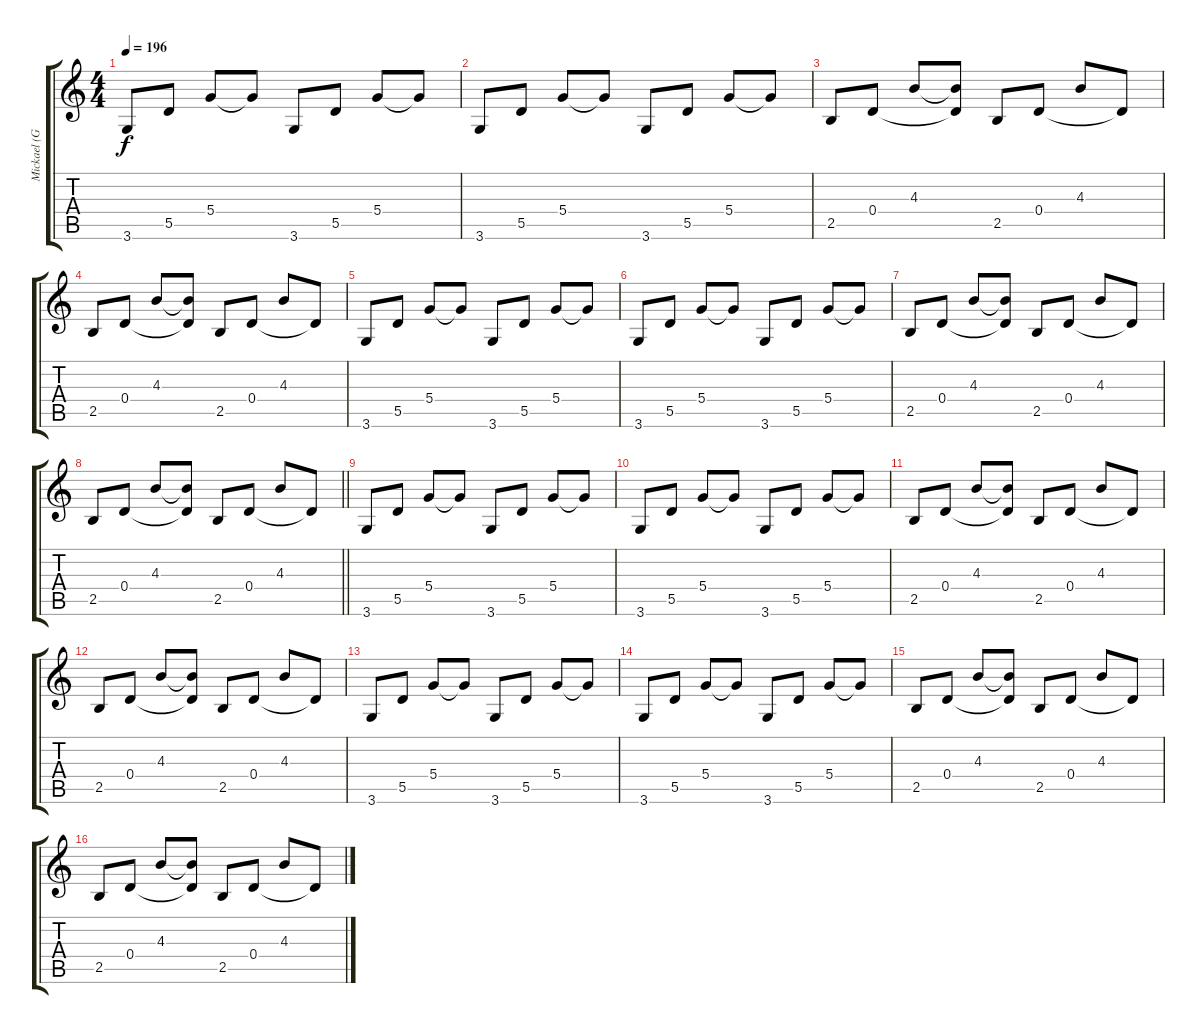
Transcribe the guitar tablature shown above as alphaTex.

\track ("Mickael (Guitar_01)" "Mickael (G") {instrument electricguitarclean}
\staff {score tabs}
\tuning (E4 B3 G3 D3 A2 E2) {hide}
\ts (4 4)
\tempo 196
\clef g2
\ks c
3.6.8{dy f} 5.5.8 5.4.8 5.4{t}.8 3.6.8 5.5.8 5.4.8 5.4{t}.8 |
3.6.8 5.5.8 5.4.8 5.4{t}.8 3.6.8 5.5.8 5.4.8 5.4{t}.8 |
2.5.8 0.4.8 4.3.8 (4.3{t} 0.4{t}).8 2.5.8 0.4.8 4.3.8 0.4{t}.8 |
2.5.8 0.4.8 4.3.8 (4.3{t} 0.4{t}).8 2.5.8 0.4.8 4.3.8 0.4{t}.8 |
3.6.8 5.5.8 5.4.8 5.4{t}.8 3.6.8 5.5.8 5.4.8 5.4{t}.8 |
3.6.8 5.5.8 5.4.8 5.4{t}.8 3.6.8 5.5.8 5.4.8 5.4{t}.8 |
2.5.8 0.4.8 4.3.8 (4.3{t} 0.4{t}).8 2.5.8 0.4.8 4.3.8 0.4{t}.8 |
\barLineRight lightlight
2.5.8 0.4.8 4.3.8 (4.3{t} 0.4{t}).8 2.5.8 0.4.8 4.3.8 0.4{t}.8 |
3.6.8 5.5.8 5.4.8 5.4{t}.8 3.6.8 5.5.8 5.4.8 5.4{t}.8 |
3.6.8 5.5.8 5.4.8 5.4{t}.8 3.6.8 5.5.8 5.4.8 5.4{t}.8 |
2.5.8 0.4.8 4.3.8 (4.3{t} 0.4{t}).8 2.5.8 0.4.8 4.3.8 0.4{t}.8 |
2.5.8 0.4.8 4.3.8 (4.3{t} 0.4{t}).8 2.5.8 0.4.8 4.3.8 0.4{t}.8 |
3.6.8 5.5.8 5.4.8 5.4{t}.8 3.6.8 5.5.8 5.4.8 5.4{t}.8 |
3.6.8 5.5.8 5.4.8 5.4{t}.8 3.6.8 5.5.8 5.4.8 5.4{t}.8 |
2.5.8 0.4.8 4.3.8 (4.3{t} 0.4{t}).8 2.5.8 0.4.8 4.3.8 0.4{t}.8 |
2.5.8 0.4.8 4.3.8 (4.3{t} 0.4{t}).8 2.5.8 0.4.8 4.3.8 0.4{t}.8
